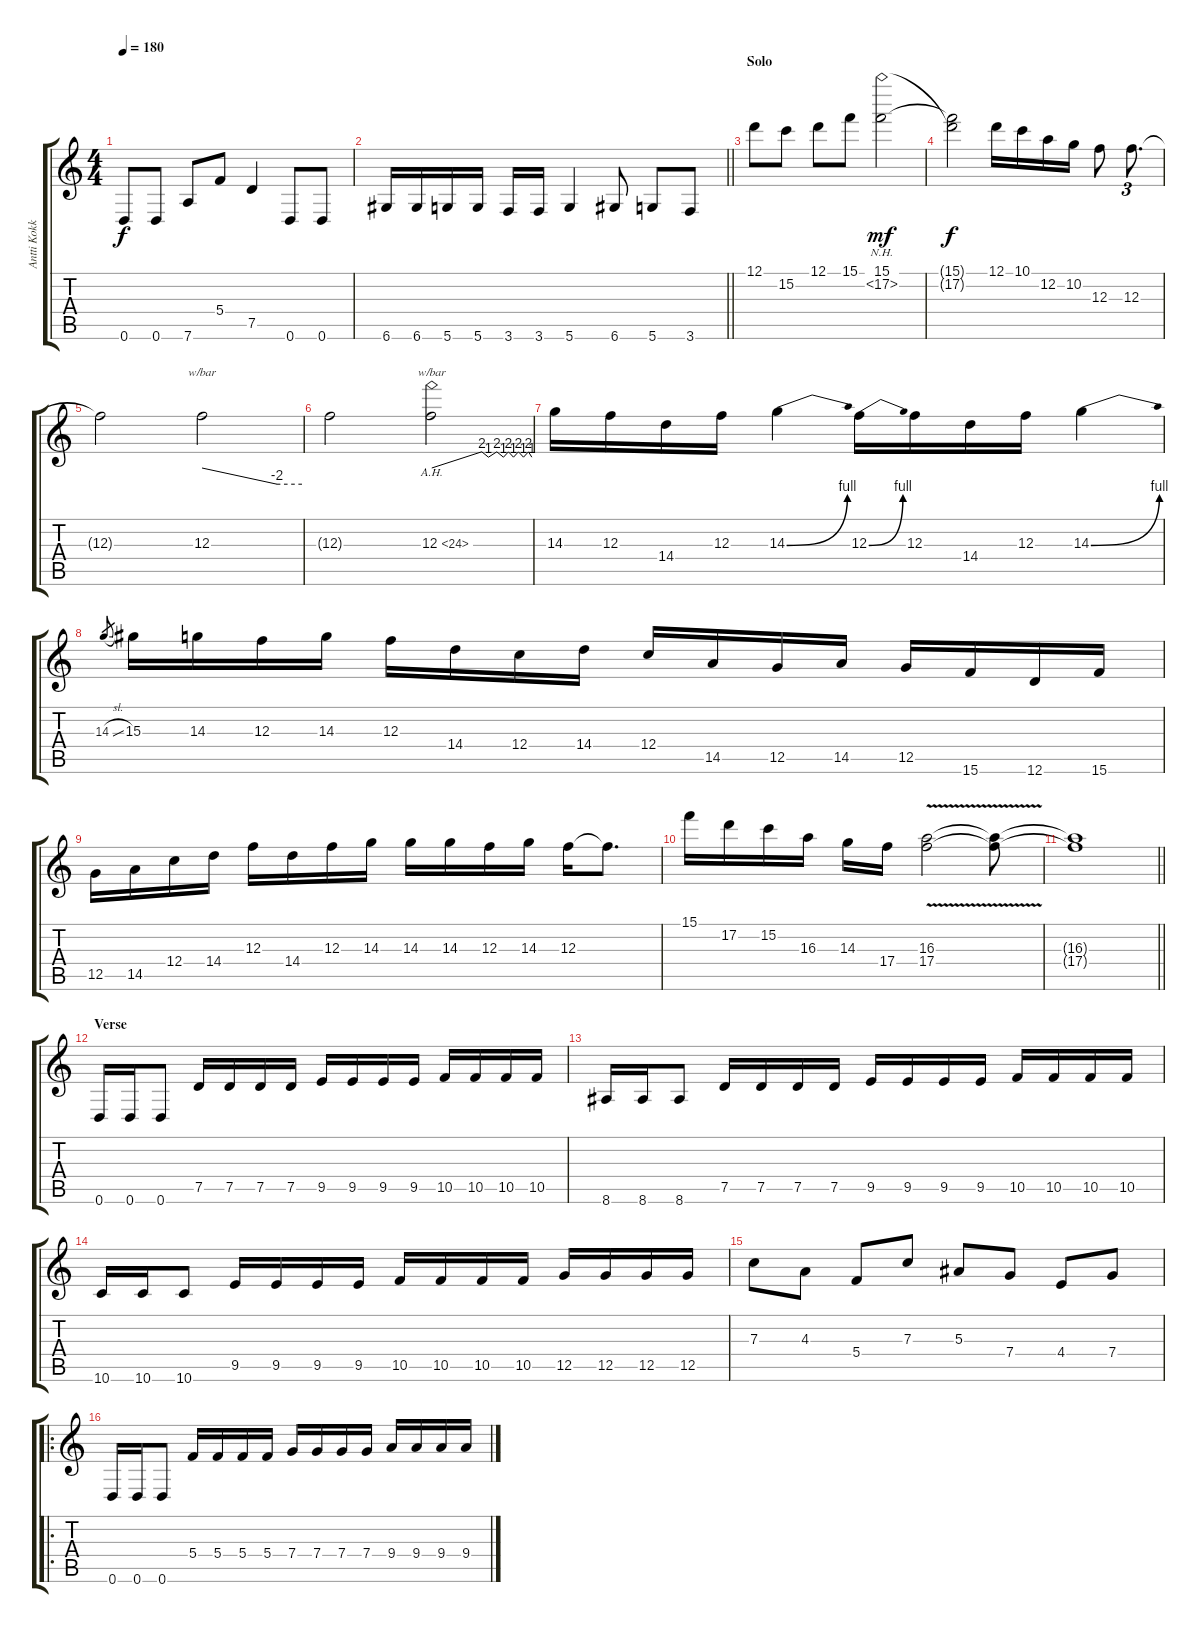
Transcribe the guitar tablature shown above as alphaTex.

\track ("Antti Kokko" "Antti Kokk") {instrument distortionguitar}
\staff {score tabs}
\tuning (D4 A3 F3 C3 G2 D2) {hide}
\ts (4 4)
\tempo 180
\clef g2
\ks c
0.6.8{dy f} 0.6.8 7.6.8 5.4.8 7.5.4 0.6.8 0.6.8 |
\barLineRight lightlight
6.6.16 6.6.16 5.6.16 5.6.16 3.6.16 3.6.16 5.6.4 6.6.8 5.6.8 3.6.8 |
\section ("" "Solo")
12.1.8 15.2.8 12.1.8 15.1.8 (15.1 17.2{nh}).2{dy mf} |
(15.1{t} 17.2{t}).2{dy f} 12.1.16 10.1.16 12.2.16 10.2.16 12.3.8 12.3.8{d tu (3 2)} |
12.3{t}.2 12.3.2{tbe (custom default 0 0 45 -8 60 -8)} |
12.3{t}.2 12.3{ah 12}.2{tbe (custom default 0 0 30 8 34 4 39 8 43 4 46 8 49 4 52 8 55 4 58 8 60 4)} |
14.3.16 12.3.16 14.4.16 12.3.16 14.3{be (bend 0 0 60 4)}.4 12.3{be (bend 0 0 60 4)}.16 12.3.16 14.4.16 12.3.16 14.3{be (bend 0 0 60 4)}.4 |
14.3{sl}.8{gr} 15.3.16 14.3.16 12.3.16 14.3.16 12.3.16 14.4.16 12.4.16 14.4.16 12.4.16 14.5.16 12.5.16 14.5.16 12.5.16 15.6.16 12.6.16 15.6.16 |
12.5.16 14.5.16 12.4.16 14.4.16 12.3.16 14.4.16 12.3.16 14.3.16 14.3.16 14.3.16 12.3.16 14.3.16 12.3.16 12.3{t}.8{d} |
15.1.16 17.2.16 15.2.16 16.3.16 14.3.16 17.4.16 (16.3{v} 17.4{v}).2 (16.3{t} 17.4{t}).8 |
\barLineRight lightlight
(16.3{t} 17.4{t}).1 |
\section ("" "Verse")
0.6.16 0.6.16 0.6.8 7.5.16 7.5.16 7.5.16 7.5.16 9.5.16 9.5.16 9.5.16 9.5.16 10.5.16 10.5.16 10.5.16 10.5.16 |
8.6.16 8.6.16 8.6.8 7.5.16 7.5.16 7.5.16 7.5.16 9.5.16 9.5.16 9.5.16 9.5.16 10.5.16 10.5.16 10.5.16 10.5.16 |
10.6.16 10.6.16 10.6.8 9.5.16 9.5.16 9.5.16 9.5.16 10.5.16 10.5.16 10.5.16 10.5.16 12.5.16 12.5.16 12.5.16 12.5.16 |
7.3.8 4.3.8 5.4.8 7.3.8 5.3.8 7.4.8 4.4.8 7.4.8 |
\ro
0.6.16 0.6.16 0.6.8 5.4.16 5.4.16 5.4.16 5.4.16 7.4.16 7.4.16 7.4.16 7.4.16 9.4.16 9.4.16 9.4.16 9.4.16
